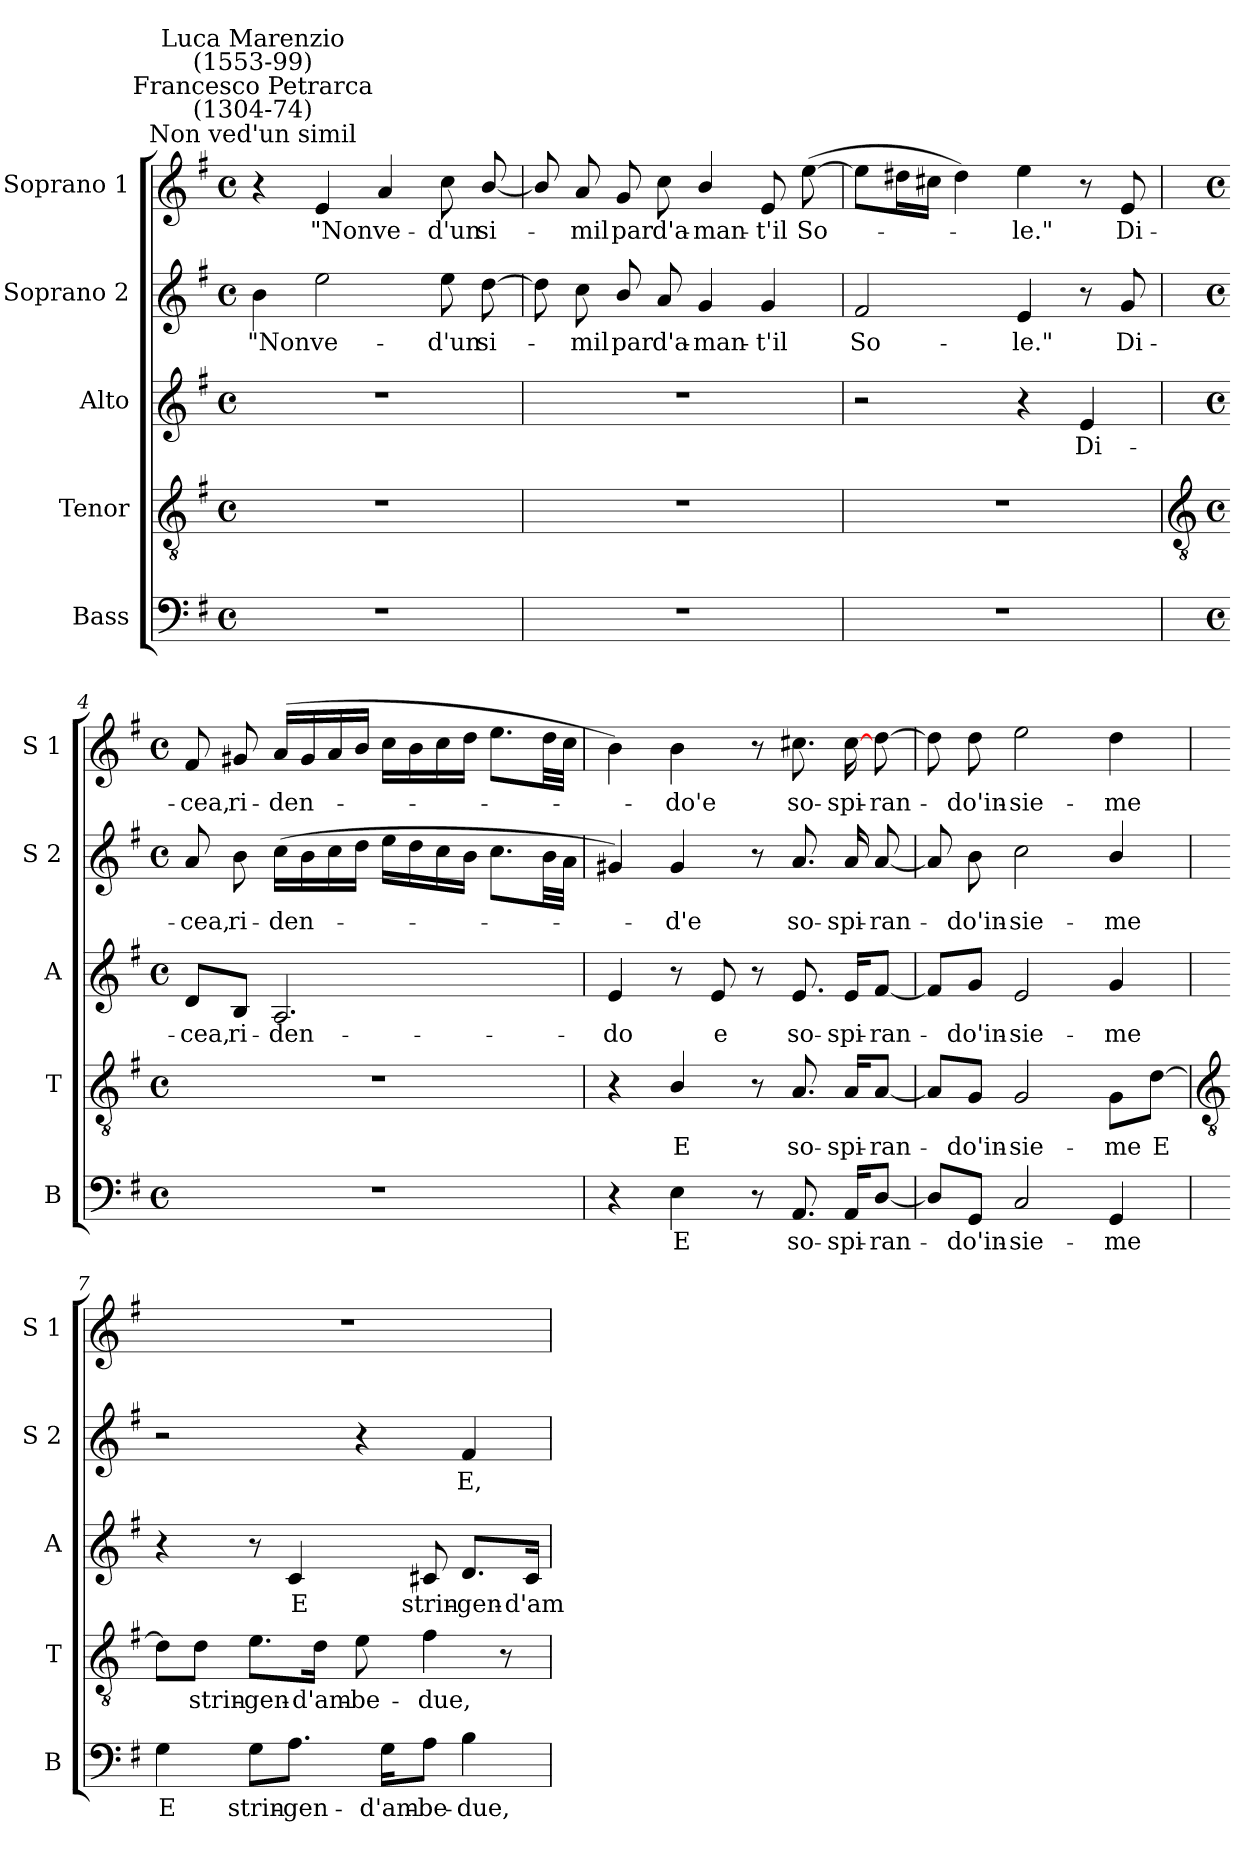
**kern	**text	**kern	**text	**kern	**text	**kern	**text	**kern	**text
*part5	*part5	*part4	*part4	*part3	*part3	*part2	*part2	*part1	*part1
*staff5	*staff5	*staff4	*staff4	*staff3	*staff3	*staff2	*staff2	*staff1	*staff1
*I"Bass	*	*I"Tenor	*	*I"Alto	*	*I"Soprano 2	*	*I"Soprano 1	*
*I'B	*	*I'T	*	*I'A	*	*I'S 2	*	*I'S 1	*
*clefF4	*	*clefGv2	*	*clefG2	*	*clefG2	*	*clefG2	*
*k[f#]	*	*k[f#]	*	*k[f#]	*	*k[f#]	*	*k[f#]	*
*G:	*	*G:	*	*G:	*	*G:	*	*G:	*
*M4/4	*	*M4/4	*	*M4/4	*	*M4/4	*	*M4/4	*
*met(c)	*	*met(c)	*	*met(c)	*	*met(c)	*	*met(c)	*
=1	=1	=1	=1	=1	=1	=1	=1	=1	=1
!	!	!	!	!	!	!	!	!LO:TX:a:cj:t=Non ved'un simil	!
!	!	!	!	!	!	!	!	!LO:TX:a:cj:t=Francesco Petrarca\n(1304-74)	!
!	!	!	!	!	!	!	!	!LO:TX:a:cj:t=Luca Marenzio\n(1553-99)	!
!	!	!	!	!	!	!	!LO:LY:b	!	!
1r	.	1r	.	1r	.	4b	"Non	4r	.
!	!	!	!	!	!	!	!LO:LY:b	!	!LO:LY:b
.	.	.	.	.	.	2ee	ve-	4e	"Non
!	!	!	!	!	!	!	!	!	!LO:LY:b
.	.	.	.	.	.	.	.	4a	ve-
!	!	!	!	!	!	!	!LO:LY:b	!	!LO:LY:b
.	.	.	.	.	.	8ee	-d'un	8cc	-d'un
!	!	!	!	!	!	!	!LO:LY:b	!	!LO:LY:b
.	.	.	.	.	.	[8dd	si-	[8b/	si-
=2	=2	=2	=2	=2	=2	=2	=2	=2	=2
1r	.	1r	.	1r	.	8dd]	.	8b/]	.
!	!	!	!	!	!	!	!LO:LY:b	!	!LO:LY:b
.	.	.	.	.	.	8cc	mil	8a	mil
!	!	!	!	!	!	!	!LO:LY:b	!	!LO:LY:b
.	.	.	.	.	.	8b/	par	8g	par
!	!	!	!	!	!	!	!LO:LY:b	!	!LO:LY:b
.	.	.	.	.	.	8a	d'a-	8cc	d'a-
!	!	!	!	!	!	!	!LO:LY:b	!	!LO:LY:b
.	.	.	.	.	.	4g	-man-	4b/	-man-
!	!	!	!	!	!	!	!LO:LY:b	!	!LO:LY:b
.	.	.	.	.	.	4g	-t'il	8e	-t'il
!	!	!	!	!	!	!	!	!	!LO:LY:b
.	.	.	.	.	.	.	.	(>[8ee	So-
=3	=3	=3	=3	=3	=3	=3	=3	=3	=3
!	!	!	!	!	!	!	!LO:LY:b	!	!
1r	.	1r	.	2r	.	2f#	So-	8eeL]	.
.	.	.	.	.	.	.	.	16dd#XL	.
.	.	.	.	.	.	.	.	16cc#XJJ	.
.	.	.	.	.	.	.	.	4dd#)	.
!	!	!	!	!	!	!	!LO:LY:b	!	!LO:LY:b
.	.	.	.	4r	.	4e	-le."	4ee	le."
!	!	!	!	!	!LO:LY:b	!	!	!	!
.	.	.	.	4e	Di-	8r	.	8r	.
!	!	!	!	!	!	!	!LO:LY:b	!	!LO:LY:b
.	.	.	.	.	.	8g	Di-	8e	Di-
!!LO:LB:g=z
=4	=4	=4	=4	=4	=4	=4	=4	=4	=4
*	*	*clefGv2	*	*	*	*	*	*	*
*M4/4	*	*M4/4	*	*M4/4	*	*M4/4	*	*M4/4	*
*met(c)	*	*met(c)	*	*met(c)	*	*met(c)	*	*met(c)	*
!	!	!	!	!	!LO:LY:b	!	!LO:LY:b	!	!LO:LY:b
1r	.	1r	.	8d/L	-cea,	8a	-cea,	8f#	-cea,
!	!	!	!	!	!LO:LY:b	!	!LO:LY:b	!	!LO:LY:b
.	.	.	.	8B/J	ri-	8b	ri-	8g#X	ri-
!	!	!	!	!	!LO:LY:b	!	!LO:LY:b	!	!LO:LY:b
.	.	.	.	2.A	-den-	(>16ccLL	-den-	(<16aLL	-den-
.	.	.	.	.	.	16b	.	16g#	.
.	.	.	.	.	.	16cc	.	16a	.
.	.	.	.	.	.	16ddJJ	.	16bJJ	.
.	.	.	.	.	.	16eeLL	.	16ccLL	.
.	.	.	.	.	.	16dd	.	16b	.
.	.	.	.	.	.	16cc	.	16cc	.
.	.	.	.	.	.	16bJJ	.	16ddJJ	.
.	.	.	.	.	.	8.ccL	.	8.eeL	.
.	.	.	.	.	.	32bLL	.	32ddLL	.
.	.	.	.	.	.	32aJJJ	.	32ccJJJ	.
=5	=5	=5	=5	=5	=5	=5	=5	=5	=5
!	!	!	!	!	!LO:LY:b	!	!	!	!
4r	.	4r	.	4e	-do	4g#X)	.	4b)	.
!	!LO:LY:b	!	!LO:LY:b	!	!	!	!LO:LY:b	!	!LO:LY:b
4E	E	4B/	E	8r	.	4g#	d'e	4b	do'e
!	!	!	!	!	!LO:LY:b	!	!	!	!
.	.	.	.	8e	e	.	.	.	.
8r	.	8r	.	8r	.	8r	.	8r	.
!	!LO:LY:b	!	!LO:LY:b	!	!LO:LY:b	!	!LO:LY:b	!	!LO:LY:b
8.AA	so-	8.A	so-	8.e	so-	8.a	so-	8.cc#X	so-
!	!LO:LY:b	!	!LO:LY:b	!	!LO:LY:b	!	!LO:LY:b	!	!LO:LY:b
16AA/KL	-spi-	16A/KL	-spi-	16e/KL	-spi-	16a	-spi-	[16cc#	-spi-
!	!LO:LY:b	!	!LO:LY:b	!	!LO:LY:b	!	!LO:LY:b	!	!LO:LY:b
[8D/J	-ran-	[8A/J	-ran-	[8f#/J	-ran-	[8a	-ran-	[8dd	-ran-
=6	=6	=6	=6	=6	=6	=6	=6	=6	=6
8D/L]	.	8A/L]	.	8f#/L]	.	8a]	.	8dd]	.
!	!LO:LY:b	!	!LO:LY:b	!	!LO:LY:b	!	!LO:LY:b	!	!LO:LY:b
8GG/J	do'in-	8G/J	do'in-	8g/J	do'in-	8b	do'in-	8dd	do'in-
!	!LO:LY:b	!	!LO:LY:b	!	!LO:LY:b	!	!LO:LY:b	!	!LO:LY:b
2C	-sie-	2G	-sie-	2e	-sie-	2cc	-sie-	2ee	-sie-
!	!LO:LY:b	!	!LO:LY:b	!	!LO:LY:b	!	!LO:LY:b	!	!LO:LY:b
4GG	-me	8G\L	-me	4g	-me	4b/	-me	4dd	-me
!	!	!	!LO:LY:b	!	!	!	!	!	!
.	.	[8d\J	E	.	.	.	.	.	.
!!LO:LB:g=z
=7	=7	=7	=7	=7	=7	=7	=7	=7	=7
*	*	*clefGv2	*	*	*	*	*	*	*
!	!LO:LY:b	!	!	!	!	!	!	!	!
4G	E	8d\L]	.	4r	.	2r	.	1r	.
!	!	!	!LO:LY:b	!	!	!	!	!	!
.	.	8d\J	strin-	.	.	.	.	.	.
!	!LO:LY:b	!	!LO:LY:b	!	!	!	!	!	!
8G\L	strin-	8.e\L	-gen-	8r	.	.	.	.	.
!	!LO:LY:b	!	!	!	!LO:LY:b	!	!	!	!
8.A\J	-gen-	.	.	4c	E	.	.	.	.
!	!	!	!LO:LY:b	!	!	!	!	!	!
.	.	16d\Jk	-d'am-	.	.	.	.	.	.
!	!	!	!LO:LY:b	!	!	!	!	!	!
.	.	8e	-be-	.	.	4r	.	.	.
!	!LO:LY:b	!	!	!	!	!	!	!	!
16G\KL	-d'am-	.	.	.	.	.	.	.	.
!	!LO:LY:b	!	!LO:LY:b	!	!LO:LY:b	!	!	!	!
8A\J	-be-	4f#	-due,	8c#X	strin-	.	.	.	.
!	!LO:LY:b	!	!	!	!LO:LY:b	!	!LO:LY:b	!	!
4B	-due,	.	.	8.d/L	-gen-	4f#	E,	.	.
.	.	8r	.	.	.	.	.	.	.
!	!	!	!	!	!LO:LY:b	!	!	!	!
.	.	.	.	16c#/Jk	-d'am-	.	.	.	.
=	=	=	=	=	=	=	=	=	=
*-	*-	*-	*-	*-	*-	*-	*-	*-	*-
